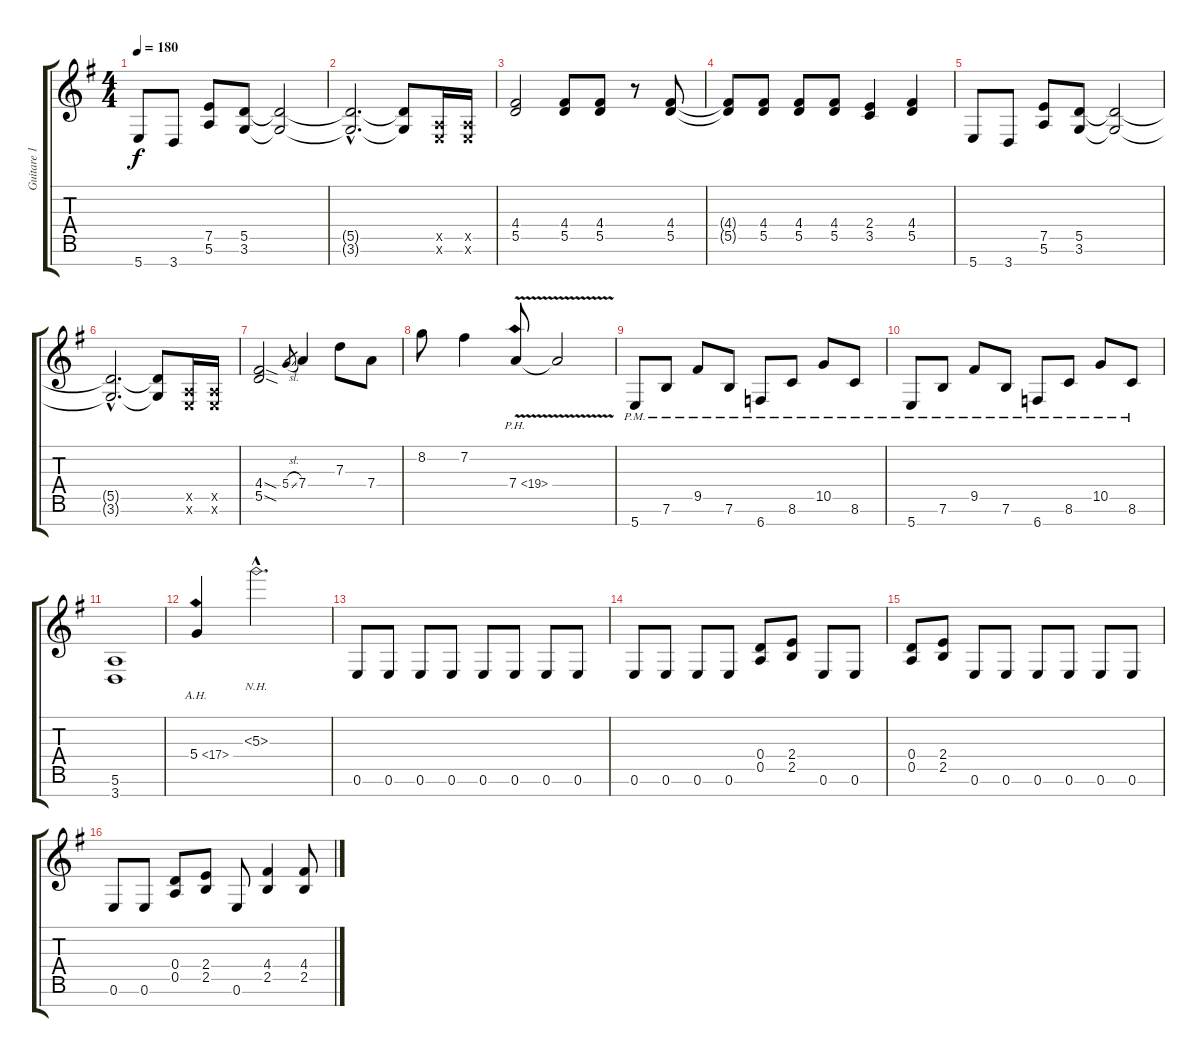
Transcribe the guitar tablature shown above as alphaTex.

\track ("Guitare 1" "Guitare 1") {instrument distortionguitar}
\staff {score tabs}
\tuning (E4 B3 G3 D3 A2 E2 B1) {hide}
\ts (4 4)
\tempo 180
\clef g2
\ks g
5.7.8{dy f} 3.7.8 (7.5 5.6).8 (5.5 3.6).8 (5.5{t} 3.6{t}).2 |
(5.5{hac t} 3.6{hac t}).2{d} (5.5{t} 3.6{t}).8 (0.5{x} 0.6{x}).16 (0.5{x} 0.6{x}).16 |
(4.4 5.5).2 (4.4 5.5).8 (4.4 5.5).8 r.8 (4.4 5.5).8 |
(4.4{t} 5.5{t}).8 (4.4 5.5).8 (4.4 5.5).8 (4.4 5.5).8 (2.4 3.5).4 (4.4 5.5).4 |
5.7.8 3.7.8 (7.5 5.6).8 (5.5 3.6).8 (5.5{t} 3.6{t}).2 |
(5.5{hac t} 3.6{hac t}).2{d} (5.5{t} 3.6{t}).8 (0.5{x} 0.6{x}).16 (0.5{x} 0.6{x}).16 |
(4.4{sod} 5.5{sod}).2 5.4{sl}.8{gr} 7.4.4 7.3.8 7.4.8 |
8.2.8 7.2.4 7.4{ph 12 v}.8 7.4{t}.2 |
5.7{pm}.8 7.6{pm}.8 9.5{pm}.8 7.6{pm}.8 6.7{pm}.8 8.6{pm}.8 10.5{pm}.8 8.6{pm}.8 |
5.7{pm}.8 7.6{pm}.8 9.5{pm}.8 7.6{pm}.8 6.7{pm}.8 8.6{pm}.8 10.5{pm}.8 8.6{pm}.8 |
(5.6 3.7).1 |
5.4{ah 12}.4 5.3{nh hac}.2{d} |
0.6.8 0.6.8 0.6.8 0.6.8 0.6.8 0.6.8 0.6.8 0.6.8 |
0.6.8 0.6.8 0.6.8 0.6.8 (0.4 0.5).8 (2.4 2.5).8 0.6.8 0.6.8 |
(0.4 0.5).8 (2.4 2.5).8 0.6.8 0.6.8 0.6.8 0.6.8 0.6.8 0.6.8 |
0.6.8 0.6.8 (0.4 0.5).8 (2.4 2.5).8 0.6.8 (4.4 2.5).4 (4.4 2.5).8
